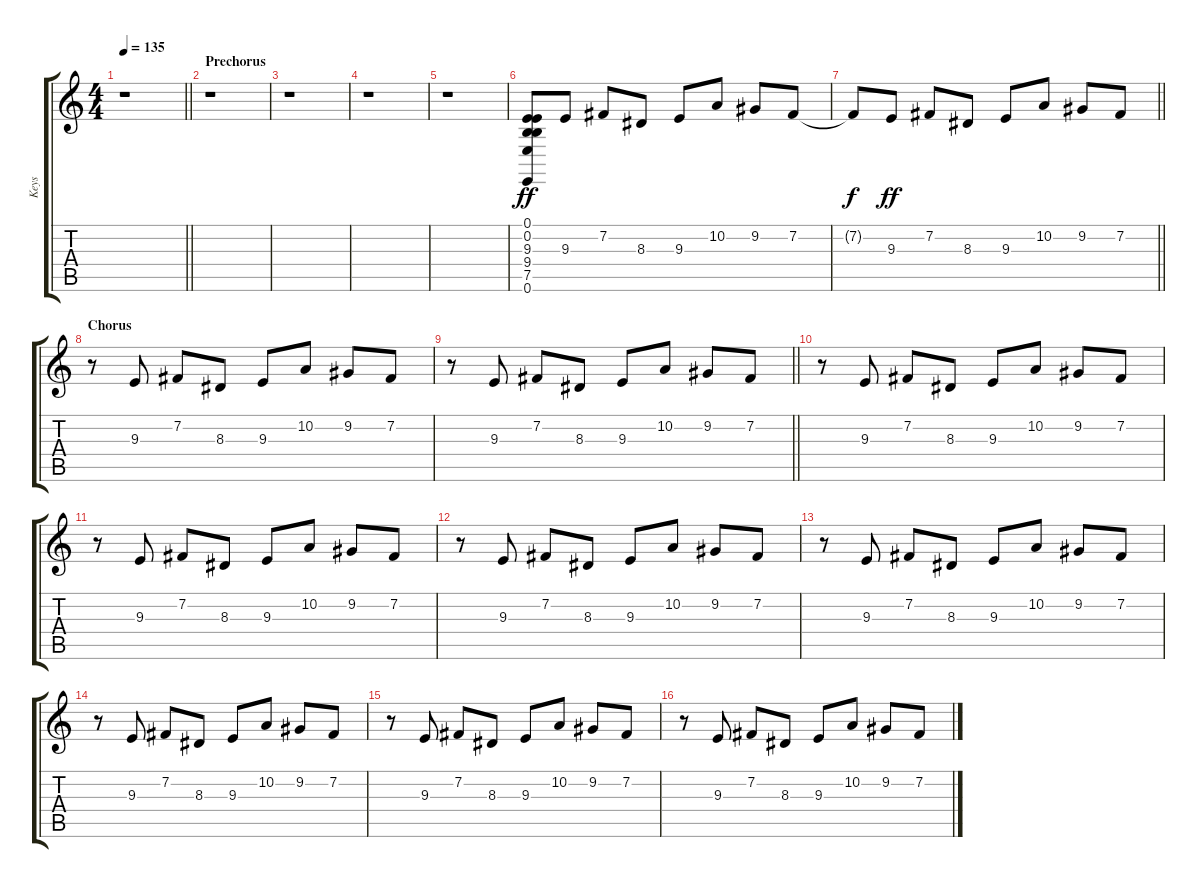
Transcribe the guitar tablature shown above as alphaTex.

\track ("Keys" "Keys") {instrument percussiveorgan}
\staff {score tabs}
\tuning (E4 B3 G3 D3 A2 E2) {hide}
\ts (4 4)
\tempo 135
\clef g2
\barLineRight lightlight
\ks c
r.1{dy ff} |
\section ("" "Prechorus")
r.1 |
r.1 |
r.1 |
r.1 |
(0.1 0.2 9.3 9.4 7.5 0.6).8 9.3.8 7.2.8 8.3.8 9.3.8 10.2.8 9.2.8 7.2.8 |
\barLineRight lightlight
7.2{t}.8{dy f} 9.3.8{dy ff} 7.2.8 8.3.8 9.3.8 10.2.8 9.2.8 7.2.8 |
\section ("" "Chorus")
r.8 9.3.8 7.2.8 8.3.8 9.3.8 10.2.8 9.2.8 7.2.8 |
\barLineRight lightlight
r.8 9.3.8 7.2.8 8.3.8 9.3.8 10.2.8 9.2.8 7.2.8 |
r.8 9.3.8 7.2.8 8.3.8 9.3.8 10.2.8 9.2.8 7.2.8 |
r.8 9.3.8 7.2.8 8.3.8 9.3.8 10.2.8 9.2.8 7.2.8 |
r.8 9.3.8 7.2.8 8.3.8 9.3.8 10.2.8 9.2.8 7.2.8 |
r.8 9.3.8 7.2.8 8.3.8 9.3.8 10.2.8 9.2.8 7.2.8 |
r.8 9.3.8 7.2.8 8.3.8 9.3.8 10.2.8 9.2.8 7.2.8 |
r.8 9.3.8 7.2.8 8.3.8 9.3.8 10.2.8 9.2.8 7.2.8 |
r.8 9.3.8 7.2.8 8.3.8 9.3.8 10.2.8 9.2.8 7.2.8
